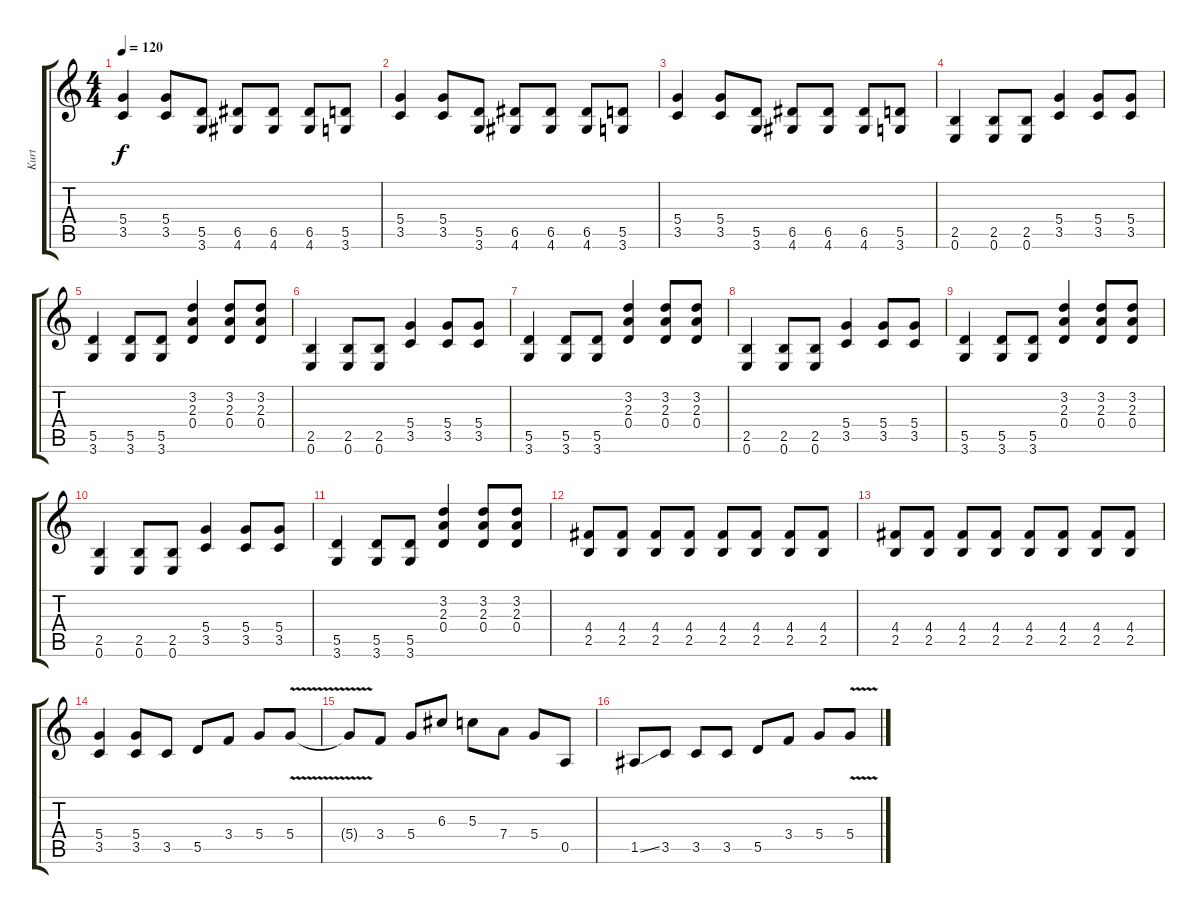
\track ("Kurt" "Kurt") {instrument distortionguitar}
\staff {score tabs}
\tuning (E4 B3 G3 D3 A2 E2) {hide}
\ts (4 4)
\tempo 120
\clef g2
\ks c
(5.4 3.5).4{dy f} (5.4 3.5).8 (5.5 3.6).8 (6.5 4.6).8 (6.5 4.6).8 (6.5 4.6).8 (5.5 3.6).8 |
(5.4 3.5).4 (5.4 3.5).8 (5.5 3.6).8 (6.5 4.6).8 (6.5 4.6).8 (6.5 4.6).8 (5.5 3.6).8 |
(5.4 3.5).4 (5.4 3.5).8 (5.5 3.6).8 (6.5 4.6).8 (6.5 4.6).8 (6.5 4.6).8 (5.5 3.6).8 |
(2.5 0.6).4 (2.5 0.6).8 (2.5 0.6).8 (5.4 3.5).4 (5.4 3.5).8 (5.4 3.5).8 |
(5.5 3.6).4 (5.5 3.6).8 (5.5 3.6).8 (3.2 2.3 0.4).4 (3.2 2.3 0.4).8 (3.2 2.3 0.4).8 |
(2.5 0.6).4 (2.5 0.6).8 (2.5 0.6).8 (5.4 3.5).4 (5.4 3.5).8 (5.4 3.5).8 |
(5.5 3.6).4 (5.5 3.6).8 (5.5 3.6).8 (3.2 2.3 0.4).4 (3.2 2.3 0.4).8 (3.2 2.3 0.4).8 |
(2.5 0.6).4 (2.5 0.6).8 (2.5 0.6).8 (5.4 3.5).4 (5.4 3.5).8 (5.4 3.5).8 |
(5.5 3.6).4 (5.5 3.6).8 (5.5 3.6).8 (3.2 2.3 0.4).4 (3.2 2.3 0.4).8 (3.2 2.3 0.4).8 |
(2.5 0.6).4 (2.5 0.6).8 (2.5 0.6).8 (5.4 3.5).4 (5.4 3.5).8 (5.4 3.5).8 |
(5.5 3.6).4 (5.5 3.6).8 (5.5 3.6).8 (3.2 2.3 0.4).4 (3.2 2.3 0.4).8 (3.2 2.3 0.4).8 |
(4.4 2.5).8 (4.4 2.5).8 (4.4 2.5).8 (4.4 2.5).8 (4.4 2.5).8 (4.4 2.5).8 (4.4 2.5).8 (4.4 2.5).8 |
(4.4 2.5).8 (4.4 2.5).8 (4.4 2.5).8 (4.4 2.5).8 (4.4 2.5).8 (4.4 2.5).8 (4.4 2.5).8 (4.4 2.5).8 |
(5.4 3.5).4 (5.4 3.5).8 3.5.8 5.5.8 3.4.8 5.4.8 5.4{v}.8 |
5.4{t}.8 3.4.8 5.4.8 6.3.8 5.3.8 7.4.8 5.4.8 0.5.8 |
1.5{ss}.8 3.5.8 3.5.8 3.5.8 5.5.8 3.4.8 5.4.8 5.4{v}.8
